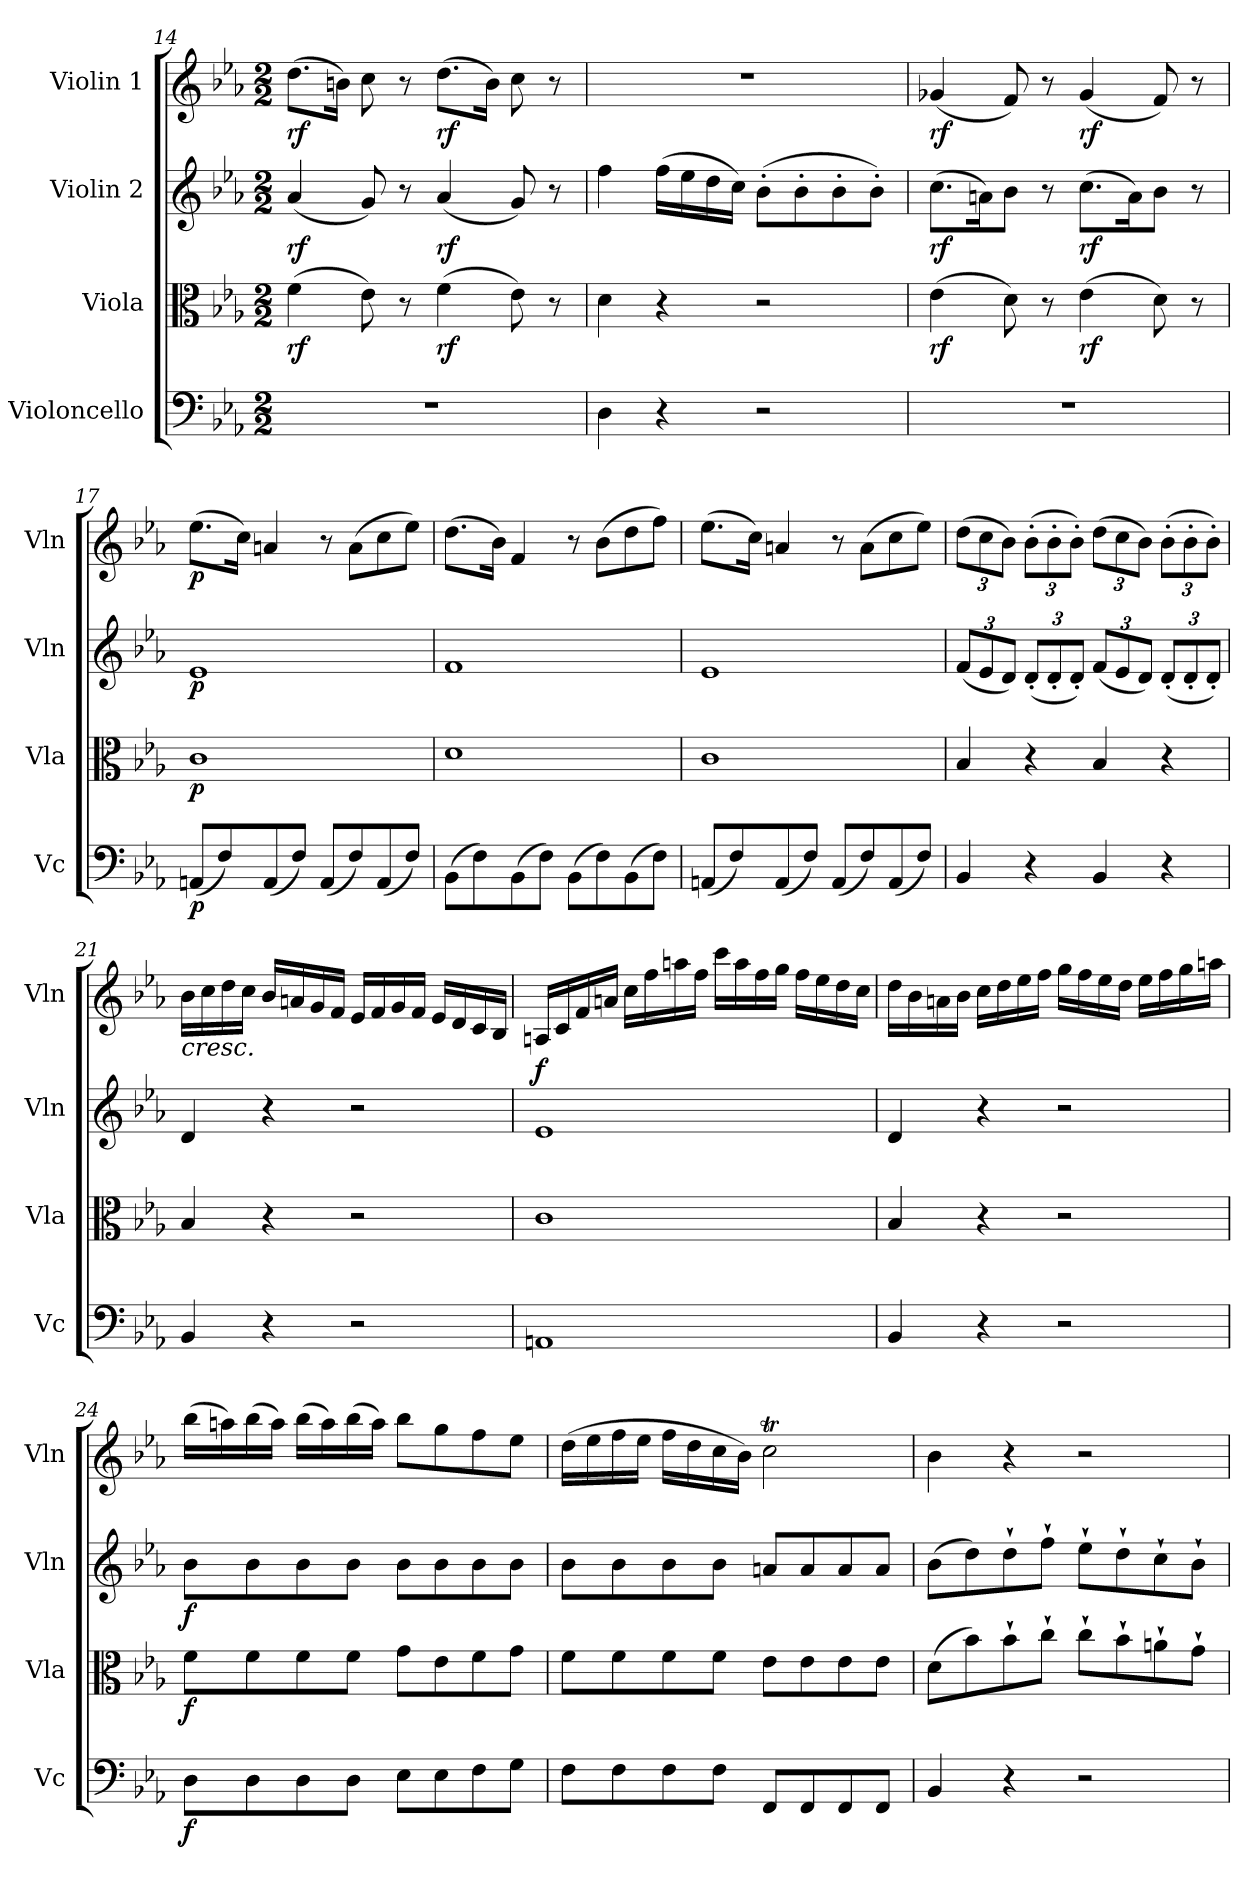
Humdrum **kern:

**kern	**dynam	**kern	**dynam	**kern	**dynam	**kern	**dynam
*part4	*part4	*part3	*part3	*part2	*part2	*part1	*part1
*staff4	*staff4	*staff3	*staff3	*staff2	*staff2	*staff1	*staff1
*I"Violoncello	*	*I"Viola	*	*I"Violin 2	*	*I"Violin 1	*
*I'Vc	*	*I'Vla	*	*I'Vln	*	*I'Vln	*
*clefF4	*	*clefC3	*	*clefG2	*	*clefG2	*
*k[b-e-a-]	*	*k[b-e-a-]	*	*k[b-e-a-]	*	*k[b-e-a-]	*
*M2/2	*	*M2/2	*	*M2/2	*	*M2/2	*
=14	=14	=14	=14	=14	=14	=14	=14
!	!	!	!LO:DY:b	!	!LO:DY:b	!	!LO:DY:b
1r	.	(4f\	rf	(4a-/	rf	(8.dd\L	rf
.	.	.	.	.	.	16bn\Jk)	.
.	.	8e-\)	.	8g/)	.	8cc\	.
.	.	8r	.	8r	.	8r	.
!	!	!	!LO:DY:b	!	!LO:DY:b	!	!LO:DY:b
.	.	(4f\	rf	(4a-/	rf	(8.dd\L	rf
.	.	.	.	.	.	16b\Jk)	.
.	.	8e-\)	.	8g/)	.	8cc\	.
.	.	8r	.	8r	.	8r	.
=15	=15	=15	=15	=15	=15	=15	=15
4D\	.	4d\	.	4ff\	.	1r	.
4r	.	4r	.	(16ff\LL	.	.	.
.	.	.	.	16ee-\	.	.	.
.	.	.	.	16dd\	.	.	.
.	.	.	.	16cc\JJ)	.	.	.
2r	.	2r	.	(8b-'\L	.	.	.
.	.	.	.	8b-'\	.	.	.
.	.	.	.	8b-'\	.	.	.
.	.	.	.	8b-'\J)	.	.	.
=16	=16	=16	=16	=16	=16	=16	=16
!	!	!	!LO:DY:b	!	!LO:DY:b	!	!LO:DY:b
1r	.	(4e-\	rf	(8.cc\L	rf	(4g-X/	rf
.	.	.	.	16an\K)	.	.	.
.	.	8d\)	.	8b-\J	.	8f/)	.
.	.	8r	.	8r	.	8r	.
!	!	!	!LO:DY:b	!	!LO:DY:b	!	!LO:DY:b
.	.	(4e-\	rf	(8.cc\L	rf	(4g-/	rf
.	.	.	.	16a\K)	.	.	.
.	.	8d\)	.	8b-\J	.	8f/)	.
.	.	8r	.	8r	.	8r	.
!!LO:PB:g=z
=17	=17	=17	=17	=17	=17	=17	=17
!	!LO:DY:b	!	!LO:DY:b	!	!LO:DY:b	!	!LO:DY:b
(8AAn/L	p	1c	p	1e-	p	(8.ee-\L	p
8F/)	.	.	.	.	.	.	.
.	.	.	.	.	.	16cc\Jk)	.
(8AA/	.	.	.	.	.	4an/	.
8F/J)	.	.	.	.	.	.	.
(8AA/L	.	.	.	.	.	8r	.
8F/)	.	.	.	.	.	(8a\L	.
(8AA/	.	.	.	.	.	8cc\	.
8F/J)	.	.	.	.	.	8ee-\J)	.
=18	=18	=18	=18	=18	=18	=18	=18
(8BB-\L	.	1d	.	1f	.	(8.dd\L	.
8F\)	.	.	.	.	.	.	.
.	.	.	.	.	.	16b-\Jk)	.
(8BB-\	.	.	.	.	.	4f/	.
8F\J)	.	.	.	.	.	.	.
(8BB-\L	.	.	.	.	.	8r	.
8F\)	.	.	.	.	.	(8b-\L	.
(8BB-\	.	.	.	.	.	8dd\	.
8F\J)	.	.	.	.	.	8ff\J)	.
=19	=19	=19	=19	=19	=19	=19	=19
(8AAn/L	.	1c	.	1e-	.	(8.ee-\L	.
8F/)	.	.	.	.	.	.	.
.	.	.	.	.	.	16cc\Jk)	.
(8AA/	.	.	.	.	.	4an/	.
8F/J)	.	.	.	.	.	.	.
(8AA/L	.	.	.	.	.	8r	.
8F/)	.	.	.	.	.	(8a\L	.
(8AA/	.	.	.	.	.	8cc\	.
8F/J)	.	.	.	.	.	8ee-\J)	.
!!LO:LB:g=z
=20	=20	=20	=20	=20	=20	=20	=20
*	*	*	*	*Xbrackettup	*	*Xbrackettup	*
4BB-/	.	4B-/	.	(12f/L	.	(12dd\L	.
.	.	.	.	12e-/	.	12cc\	.
.	.	.	.	12d/J)	.	12b-\J)	.
4r	.	4r	.	(12d'/L	.	(12b-'\L	.
.	.	.	.	12d'/	.	12b-'\	.
.	.	.	.	12d'/J)	.	12b-'\J)	.
4BB-/	.	4B-/	.	(12f/L	.	(12dd\L	.
.	.	.	.	12e-/	.	12cc\	.
.	.	.	.	12d/J)	.	12b-\J)	.
4r	.	4r	.	(12d'/L	.	(12b-'\L	.
.	.	.	.	12d'/	.	12b-'\	.
.	.	.	.	12d'/J)	.	12b-'\J)	.
=21	=21	=21	=21	=21	=21	=21	=21
!	!	!	!	!	!	!LO:TX:b:i:t=cresc.	!
4BB-/	.	4B-/	.	4d/	.	16b-\LL	.
.	.	.	.	.	.	16cc\	.
.	.	.	.	.	.	16dd\	.
.	.	.	.	.	.	16cc\JJ	.
4r	.	4r	.	4r	.	16b-/LL	.
.	.	.	.	.	.	16an/	.
.	.	.	.	.	.	16g/	.
.	.	.	.	.	.	16f/JJ	.
2r	.	2r	.	2r	.	16e-/LL	.
.	.	.	.	.	.	16f/	.
.	.	.	.	.	.	16g/	.
.	.	.	.	.	.	16f/JJ	.
.	.	.	.	.	.	16e-/LL	.
.	.	.	.	.	.	16d/	.
.	.	.	.	.	.	16c/	.
.	.	.	.	.	.	16B-/JJ	.
!!LO:LB:g=z
=22	=22	=22	=22	=22	=22	=22	=22
!	!	!	!	!	!	!	!LO:DY:b
1AAn	.	1c	.	1e-	.	16An/LL	f
.	.	.	.	.	.	16c/	.
.	.	.	.	.	.	16f/	.
.	.	.	.	.	.	16an/JJ	.
.	.	.	.	.	.	16cc\LL	.
.	.	.	.	.	.	16ff\	.
.	.	.	.	.	.	16aan\	.
.	.	.	.	.	.	16ff\JJ	.
.	.	.	.	.	.	16ccc\LL	.
.	.	.	.	.	.	16aa\	.
.	.	.	.	.	.	16ff\	.
.	.	.	.	.	.	16gg\JJ	.
.	.	.	.	.	.	16ff\LL	.
.	.	.	.	.	.	16ee-\	.
.	.	.	.	.	.	16dd\	.
.	.	.	.	.	.	16cc\JJ	.
=23	=23	=23	=23	=23	=23	=23	=23
4BB-/	.	4B-/	.	4d/	.	16dd\LL	.
.	.	.	.	.	.	16b-\	.
.	.	.	.	.	.	16an\	.
.	.	.	.	.	.	16b-\JJ	.
4r	.	4r	.	4r	.	16cc\LL	.
.	.	.	.	.	.	16dd\	.
.	.	.	.	.	.	16ee-\	.
.	.	.	.	.	.	16ff\JJ	.
2r	.	2r	.	2r	.	16gg\LL	.
.	.	.	.	.	.	16ff\	.
.	.	.	.	.	.	16ee-\	.
.	.	.	.	.	.	16dd\JJ	.
.	.	.	.	.	.	16ee-\LL	.
.	.	.	.	.	.	16ff\	.
.	.	.	.	.	.	16gg\	.
.	.	.	.	.	.	16aan\JJ	.
!!LO:PB:g=z
=24	=24	=24	=24	=24	=24	=24	=24
!	!LO:DY:b	!	!LO:DY:b	!	!LO:DY:b	!	!
8D\L	f	8f\L	f	8b-\L	f	(16bb-\LL	.
.	.	.	.	.	.	16aan\)	.
8D\	.	8f\	.	8b-\	.	(16bb-\	.
.	.	.	.	.	.	16aa\JJ)	.
8D\	.	8f\	.	8b-\	.	(16bb-\LL	.
.	.	.	.	.	.	16aa\)	.
8D\J	.	8f\J	.	8b-\J	.	(16bb-\	.
.	.	.	.	.	.	16aa\JJ)	.
8E-\L	.	8g\L	.	8b-\L	.	8bb-\L	.
8E-\	.	8e-\	.	8b-\	.	8gg\	.
8F\	.	8f\	.	8b-\	.	8ff\	.
8G\J	.	8g\J	.	8b-\J	.	8ee-\J	.
=25	=25	=25	=25	=25	=25	=25	=25
8F\L	.	8f\L	.	8b-\L	.	(16dd\LL	.
.	.	.	.	.	.	16ee-\	.
8F\	.	8f\	.	8b-\	.	16ff\	.
.	.	.	.	.	.	16ee-\JJ	.
8F\	.	8f\	.	8b-\	.	16ff\LL	.
.	.	.	.	.	.	16dd\	.
8F\J	.	8f\J	.	8b-\J	.	16cc\	.
.	.	.	.	.	.	16b-\JJ)	.
8FF/L	.	8e-\L	.	8an/L	.	2ccT\	.
8FF/	.	8e-\	.	8a/	.	.	.
8FF/	.	8e-\	.	8a/	.	.	.
8FF/J	.	8e-\J	.	8a/J	.	.	.
=26	=26	=26	=26	=26	=26	=26	=26
4BB-/	.	(8d\L	.	(8b-\L	.	4b-\	.
.	.	8b-\)	.	8dd\)	.	.	.
4r	.	8b-`\	.	8dd`\	.	4r	.
.	.	8cc`\J	.	8ff`\J	.	.	.
2r	.	8cc`\L	.	8ee-`\L	.	2r	.
.	.	8b-`\	.	8dd`\	.	.	.
.	.	8an`\	.	8cc`\	.	.	.
.	.	8g`\J	.	8b-`\J	.	.	.
=	=	=	=	=	=	=	=
*-	*-	*-	*-	*-	*-	*-	*-
